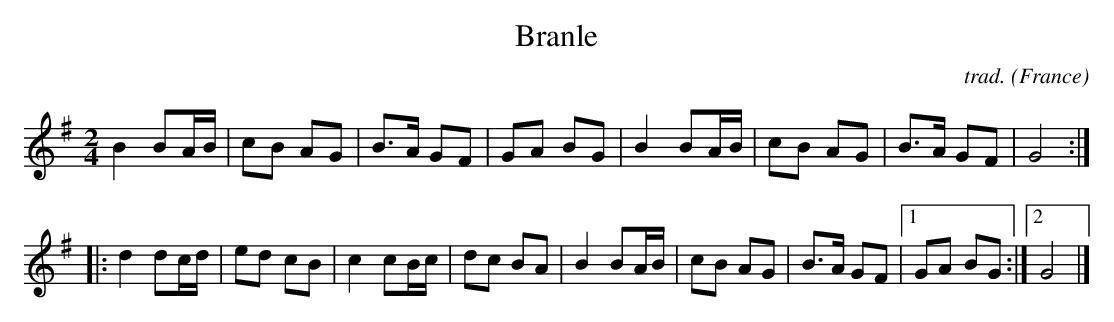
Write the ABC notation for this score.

X:1
T:Branle
C:trad.
O:France
M:2/4
L:1/8
K:G major
B2 BA/B/ | cB AG | B3/A/ GF | GA BG | B2 BA/B/ | cB AG | B3/A/ GF | G4 :|
|: d2 dc/d/ | ed cB | c2 cB/c/ | dc BA | B2 BA/B/ | cB AG | B3/A/ GF | [1 GA BG :| [2 G4 |]
